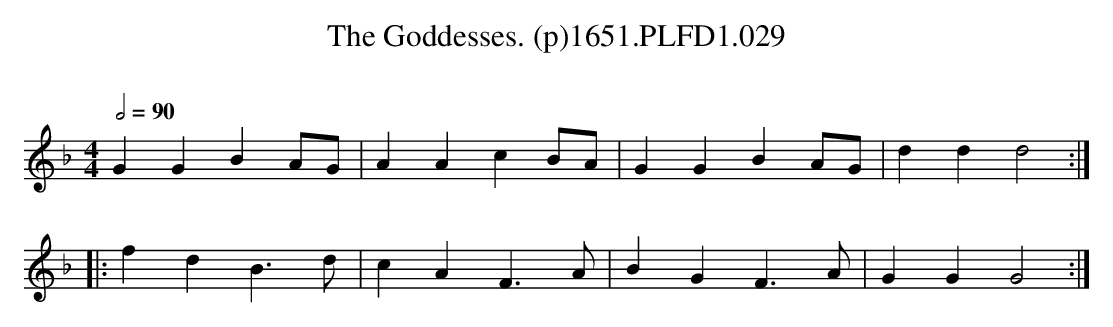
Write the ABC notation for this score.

X:1
T:Goddesses. (p)1651.PLFD1.029, The
M:4/4
L:1/8
Q:1/2=90
O:
K:Dm
G2 G2 B2 AG| A2 A2 c2 BA| G2 G2 B2 AG| d2 d2 d4:|
|: f2 d2 B3 d| c2 A2 F3 A|B2 G2 F3 A| G2 G2 G4:|
